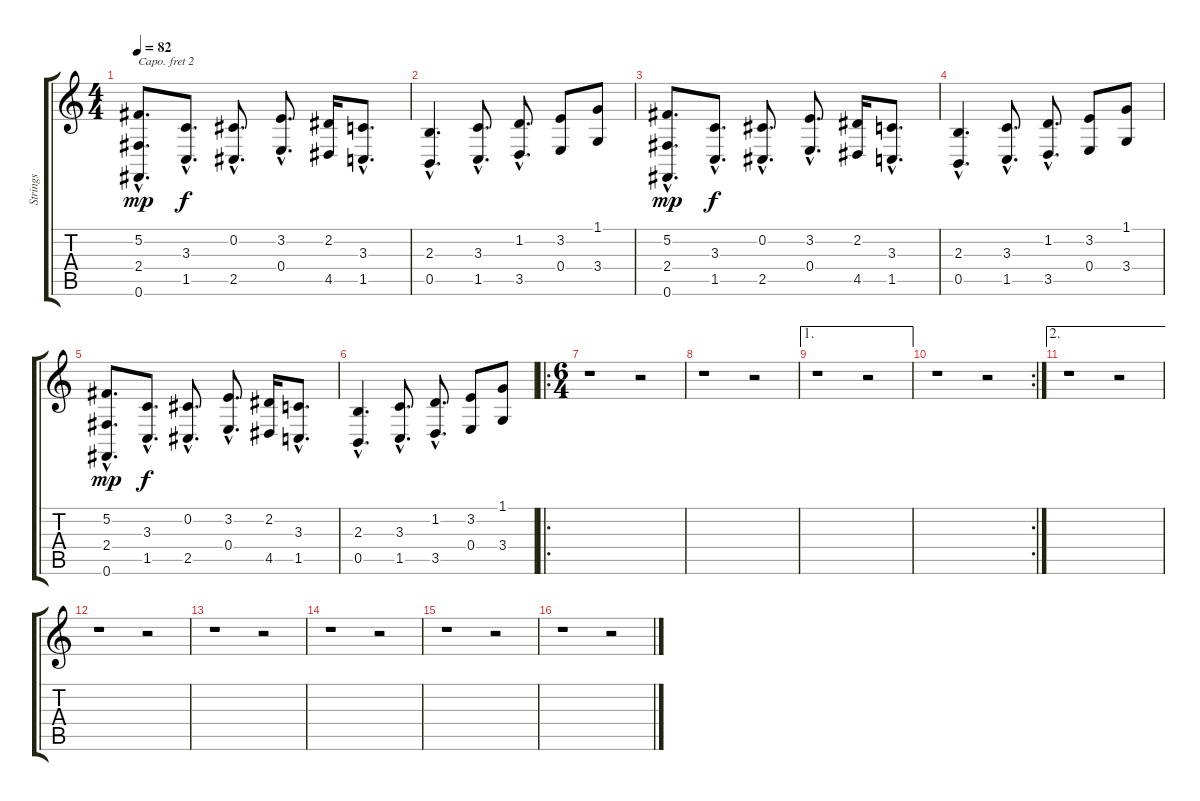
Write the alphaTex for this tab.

\track ("Strings" "Strings") {instrument tremolostrings}
\staff {score tabs}
\capo 2
\tuning (E4 B3 G3 D3 A2 E2) {hide}
\ts (4 4)
\tempo 82
\clef g2
\ks c
(5.2{hac} 2.4{hac} 0.6{hac}).8{d dy mp} (3.3{hac} 1.5{hac}).8{d dy f} (0.2{hac} 2.5{hac}).8{d} (3.2{hac} 0.4{hac}).8{d} (2.2 4.5).16 (3.3{hac} 1.5{hac}).8{d} |
(2.3{hac} 0.5{hac}).4{d} (3.3{hac} 1.5{hac}).8{d} (1.2{hac} 3.5{hac}).8{d} (3.2 0.4).8 (1.1 3.4).8 |
(5.2{hac} 2.4{hac} 0.6{hac}).8{d dy mp} (3.3{hac} 1.5{hac}).8{d dy f} (0.2{hac} 2.5{hac}).8{d} (3.2{hac} 0.4{hac}).8{d} (2.2 4.5).16 (3.3{hac} 1.5{hac}).8{d} |
(2.3{hac} 0.5{hac}).4{d} (3.3{hac} 1.5{hac}).8{d} (1.2{hac} 3.5{hac}).8{d} (3.2 0.4).8 (1.1 3.4).8 |
(5.2{hac} 2.4{hac} 0.6{hac}).8{d dy mp} (3.3{hac} 1.5{hac}).8{d dy f} (0.2{hac} 2.5{hac}).8{d} (3.2{hac} 0.4{hac}).8{d} (2.2 4.5).16 (3.3{hac} 1.5{hac}).8{d} |
(2.3{hac} 0.5{hac}).4{d} (3.3{hac} 1.5{hac}).8{d} (1.2{hac} 3.5{hac}).8{d} (3.2 0.4).8 (1.1 3.4).8 |
\ro
\ts (6 4)
r.1 r.2 |
r.1 r.2 |
\ae 1
r.1 r.2 |
\rc 2
r.1 r.2 |
\ae 2
r.1 r.2 |
r.1 r.2 |
r.1 r.2 |
r.1 r.2 |
r.1 r.2 |
r.1 r.2
